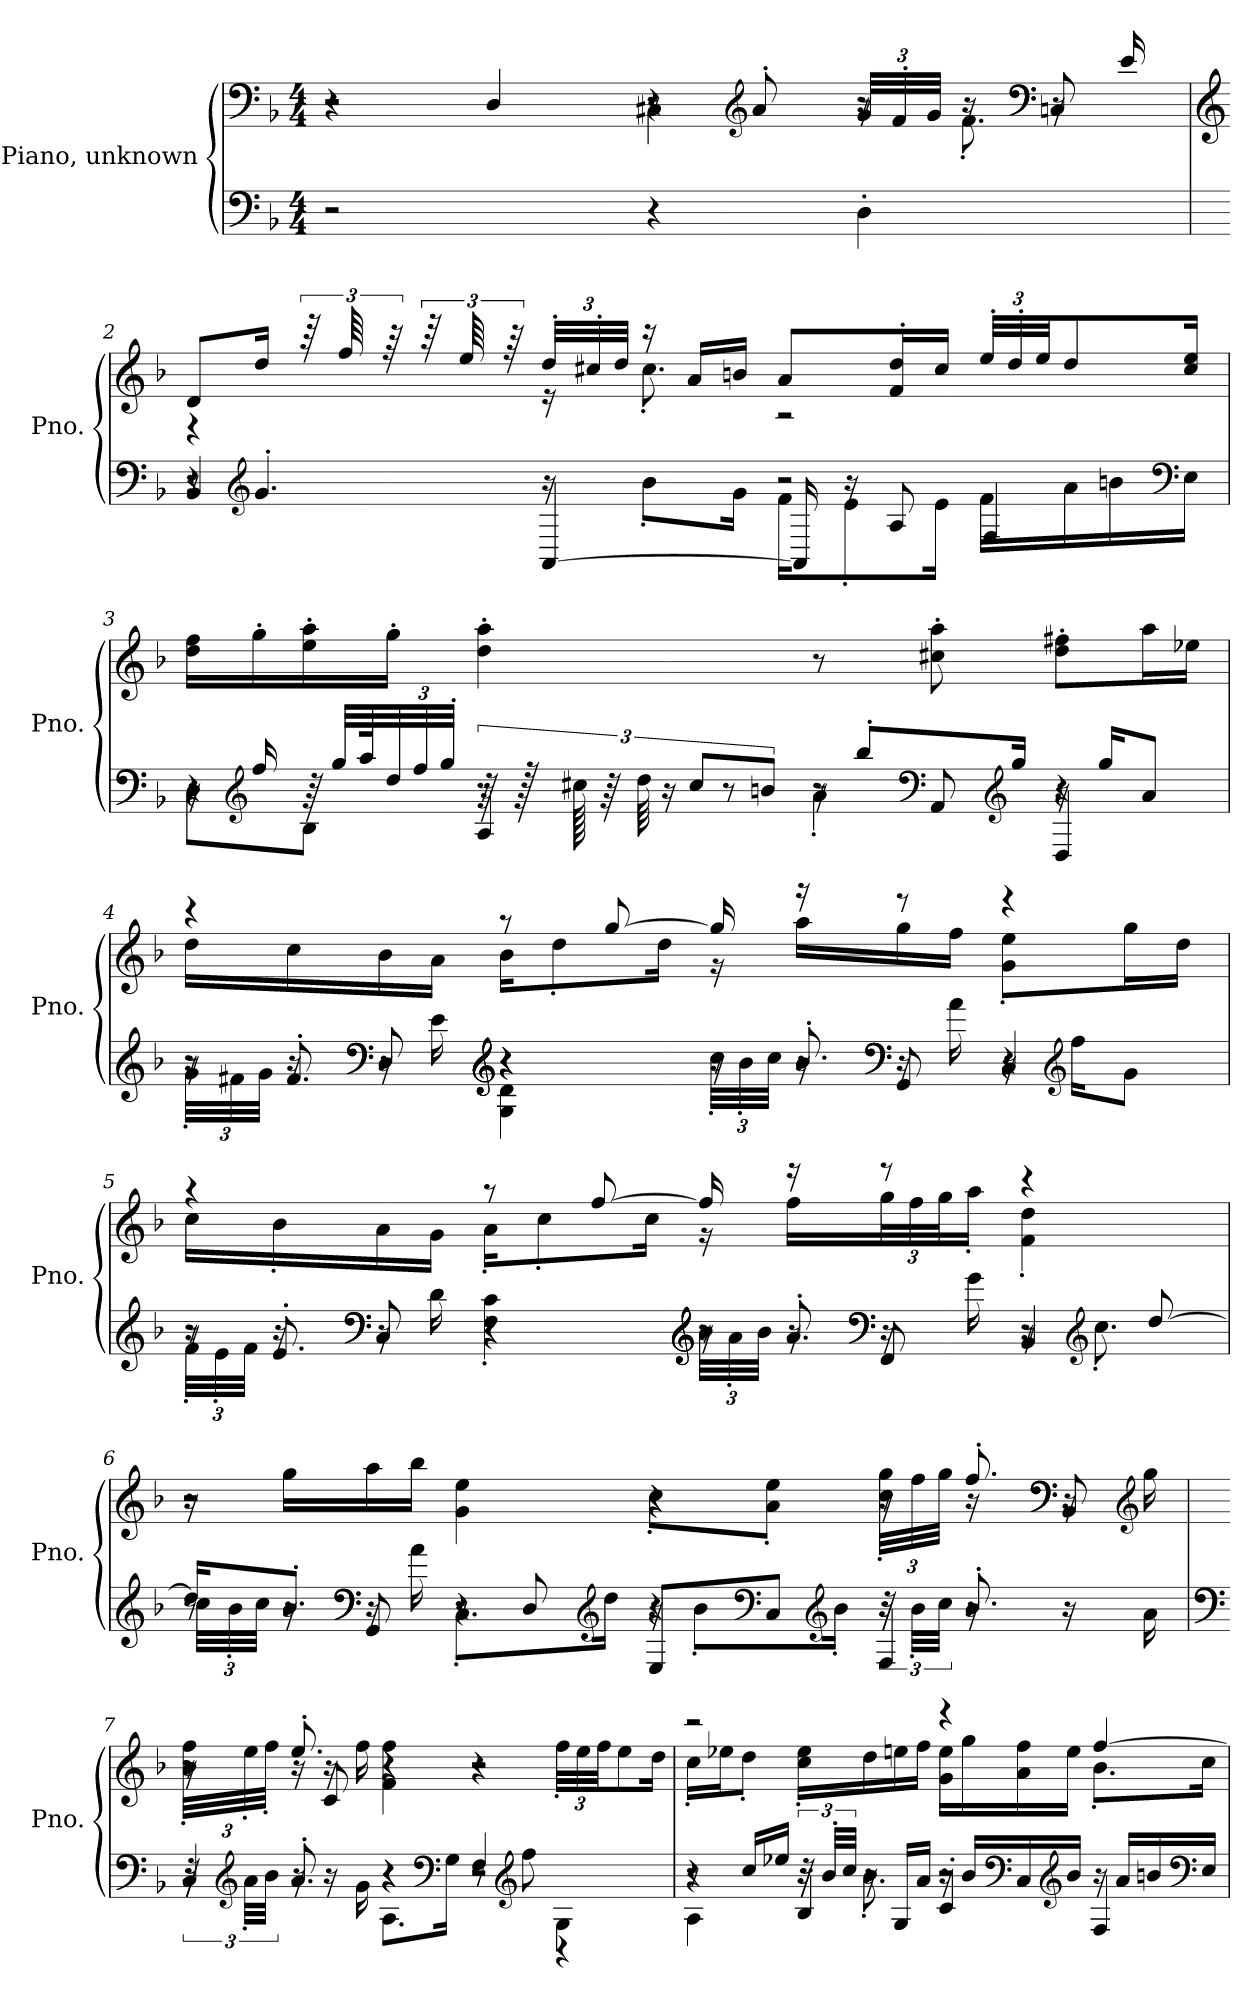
**kern	**kern
*part1	*part1
*staff2	*staff1
*I"Piano, unknown	*
*I'Pno.	*
*clefF4	*clefF4
*k[b-]	*k[b-]
*M4/4	*M4/4
*MM120	*MM120
=1	=1
*	*^
*	*	*^
2r	4r	2r	2r
.	4D/	.	.
4r	8r	4C#X\	4r
*	*clefG2	*	*
.	8a'/	.	.
*	*Xbrackettup	*	*
4D'\	48g/LLL	16r	8r
.	48f'/	.	.
.	48g/JJJ	.	.
.	16r	8.f'\	.
*	*clefF4	*	*
.	16r	.	8Cn/
.	16e/	.	.
*	*v	*v	*v
!!LO:LB:g=z
=2	=2
*	*clefG2
*^	*^
*	*^	*	*
8r	4r	4BB-/	8d/L	4r
*clefG2	*	*	*	*
4.g'/	.	.	16dd/Jk	.
*	*	*	*brackettup	*
.	.	.	96r	.
.	.	.	96ff/	.
.	.	.	96r	.
.	.	.	96r	.
.	.	.	96ee/	.
.	.	.	96r	.
*	*	*	*Xbrackettup	*
.	16r	[4AA/	48dd'/LLL	16r
.	.	.	48cc#X'/	.
.	.	.	48dd/JJJ	.
.	8b-'\L	.	16r	8.cc#'\
.	.	.	16a/LL	.
.	16g\Jk	.	16bn/JJ	.
2r	16f\KL	16AA/]	8a/L	2r
.	8e'\	16r	.	.
.	.	8A/	16f/' 16dd/'L	.
.	16e\Jk	.	16cc#/JJ	.
.	16f\LL	4F/	48ee'/LLL	.
.	.	.	48dd'/	.
.	.	.	48ee/JJ	.
.	16a\	.	8dd/	.
.	16bn\	.	.	.
*clefF4	*	*	*	*
.	16E\JJ	.	16cc#/ 16ee/Jk	.
*	*	*	*v	*v
!!LO:LB:g=z
=3	=3	=3	=3
16r	8D\L	4r	16dd\ 16ff\LL
*clefG2	*	*	*
16ff/	.	.	16gg'\
64r	8B-\J	.	16ee\' 16aa\'
32gg/LLL	.	.	.
64aa/K	.	.	.
*Xbrackettup	*	*	*
48dd/	.	.	16gg'\JJ
48ff/	.	.	.
48gg'/JJJ	.	.	.
*brackettup	*	*	*
12r	64r	4A/	4dd\' 4aa\'
.	128r	.	.
.	128cc#X\	.	.
.	64r	.	.
.	64dd\	.	.
.	16r	.	.
12cc#/L	.	.	.
.	8r	.	.
12bn/J	.	.	.
16r	4a'\	8r	8r
8bb-'/L	.	.	.
*clefF4	*	*	*
.	.	8AA/	8cc#X\' 8aa\'
*clefG2	*	*	*
16gg/Jk	.	.	.
16r	4r	4D/	8dd\' 8ff#X\'L
16gg/KL	.	.	.
8a/J	.	.	16aa\L
.	.	.	16ee-X\JJ
!!LO:LB:g=z
=4	=4	=4	=4
*	*Xbrackettup	*	*
*	*	*	*^
16r	48g'\LLL	8r	4r	16dd\LL
.	48f#X\	.	.	.
.	48g\JJJ	.	.	.
8.f#'/	16r	.	.	16cc\
*clefF4	*	*	*	*
.	16r	8D/	.	16b-\
.	16e\	.	.	16a\JJ
*clefG2	*	*	*	*
4r	4G\ 4d\	4r	8r	16b-\KL
.	.	.	.	8dd'\
.	.	.	[8gg/	.
.	.	.	.	16dd\Jk
16r	48cc'\LLL	8r	16gg/]	16r
.	48b-'\	.	.	.
.	48cc\JJJ	.	.	.
8.b-'/	16r	.	16r	16aa\LL
*clefF4	*	*	*	*
.	16r	8GG/	8r	16gg\
.	16a\	.	.	16ff\JJ
4r	16r	4C/	4r	8g\' 8ee\'L
*clefG2	*	*	*	*
.	16ff\KL	.	.	.
.	8g\J	.	.	16gg\L
.	.	.	.	16dd\JJ
!!LO:LB:g=z	!!
=5	=5	=5	=5	=5
16r	48f'\LLL	8r	4r	16cc\LL
.	48e'\	.	.	.
.	48f\JJJ	.	.	.
8.e'/	16r	.	.	16b-'\
*clefF4	*	*	*	*
.	16r	8C/	.	16a\
.	16d\	.	.	16g\JJ
4r	4F\' 4c\'	4r	8r	16a'\KL
.	.	.	.	8cc'\
.	.	.	[8ff/	.
.	.	.	.	16cc\Jk
*clefG2	*	*	*	*
16r	48b-\LLL	8r	16ff/]	16r
.	48a'\	.	.	.
.	48b-\JJJ	.	.	.
8.a'/	16r	.	16r	16ff\LL
*clefF4	*	*	*	*
.	16r	8FF/	8r	48gg\L
.	.	.	.	48ff\
.	.	.	.	48gg\J
.	16g\	.	.	16aa'\JJ
8r	16r	4BB-/	4r	4f\' 4dd\'
*clefG2	*	*	*	*
.	8.cc'\	.	.	.
[8dd/	.	.	.	.
!!LO:LB:g=z
=6	=6	=6	=6	=6
*	*	*	*	*^
16dd/KL]	48cc\LLL	8r	2r	16r	2r
.	48b-'\	.	.	.	.
.	48cc\JJJ	.	.	.	.
8.b-'/J	16r	.	.	16gg\LL	.
*clefF4	*	*	*	*	*
.	16r	8GG/	.	16aa\	.
.	16a\	.	.	16bb-\JJ	.
4r	8.C'\L	8r	.	4g\ 4ee\	.
.	.	8D/	.	.	.
*clefG2	*	*	*	*	*
.	16dd\Jk	.	.	.	.
4r	16r	8E/L	4r	8cc'\L	4r
.	8b-'\L	.	.	.	.
*clefF4	*	*	*	*	*
.	.	8C/J	.	8a\' 8ee\'J	.
*clefG2	*	*	*	*	*
.	16b-'\Jk	.	.	.	.
*	*brackettup	*	*	*	*
16r	48r	4F/	16r	48cc\' 48gg\'LLL	8r
.	48b-'\LLL	.	.	48ff\	.
.	48cc\JJJ	.	.	48gg\JJJ	.
8.b-'/	16r	.	8.ff'/	16r	.
*	*	*	*clefF4	*	*
.	16r	.	.	16r	8BB-/
*	*	*	*clefG2	*	*
.	16a\	.	.	16gg\	.
!!LO:PB:g=z	!!	!!
=7	=7	=7	=7	=7	=7
*clefF4	*	*	*	*	*
16r	48r	4C/	16r	48b-\' 48ff\'LLL	8r
*clefG2	*	*	*	*	*
.	48a'\LLL	.	.	48ee'\	.
.	48b-\JJJ	.	.	48ff'\JJJ	.
8.a'/	16r	.	8.ee'/	16r	.
.	16r	.	.	16r	8c/
.	16g\	.	.	16ff\	.
4r	8.A\L	4r	4r	4f\ 4ff\	4r
*clefF4	*	*	*	*	*
.	16G\Jk	.	.	.	.
2r	8r	4F/	2r	4r	2r
*clefG2	*	*	*	*	*
.	8ff\	.	.	.	.
.	4G\	4r	.	48ff'\LLL	.
.	.	.	.	48ee\	.
.	.	.	.	48ff\JJ	.
.	.	.	.	8ee\	.
.	.	.	.	16dd\Jk	.
*	*	*	*	*v	*v
!!LO:LB:g=z
=8	=8	=8	=8	=8
8r	4A\	4r	2r	16cc'\LL
.	.	.	.	16ee-X\J
16cc/LL	.	.	.	8dd'\J
16ee-X/JJ	.	.	.	.
48r	16r	4B-'/	.	16cc\' 16ee-\'LL
48b-'/LLL	.	.	.	.
48cc/JJJ	.	.	.	.
16r	8.b-'\	.	.	16dd\
16G/LL	.	.	.	16een\
16a/JJ	.	.	.	16ff\JJ
16r	2r	4c'/	4r	16g\ 16ee\LL
16b-/LL	.	.	.	16gg\
*clefF4	*	*	*	*
16C/	.	.	.	16a\ 16ff\
*clefG2	*	*	*	*
16b-/JJ	.	.	.	16ee\JJ
16r	.	4F/	[4ff/	8.b-'\L
16a/LL	.	.	.	.
16bn/	.	.	.	.
*clefF4	*	*	*	*
16E/JJ	.	.	.	16cc\Jk
*v	*v	*v	*	*
*	*v	*v
=	=
*-	*-
